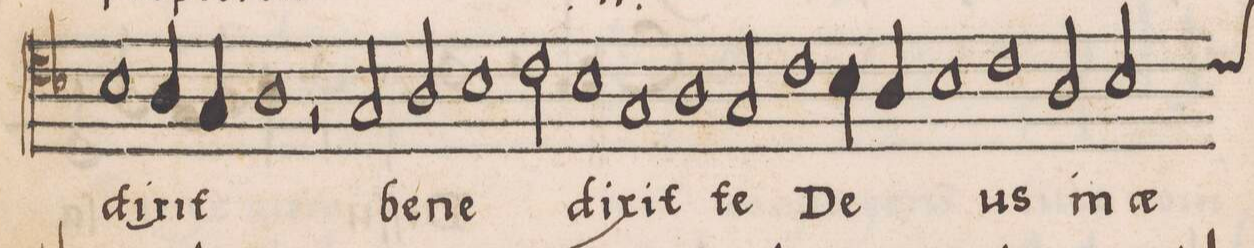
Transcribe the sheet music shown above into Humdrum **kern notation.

**kern	**text
*I"ALTVS	*
*clefC4	*
*k[b-]	*
*met(C)	*
*M2/1	*
1B-\	-di-
=23-	=23-
4A/	-xit
4G/	.
1A	.
=24-	=24-
2r	.
2G/	.
2A/	be-
1B-\	-ne-
=25-	=25-
2c\	.
1B-	-di-
=26-	=26-
1G	-xit
1A	.
=27-	=27-
2G/	te
1c	De-
4B-\	.
4A/	.
=28-	=28-
1B-	.
1c	-us
=29-	=29-
2A/	in
*custos:c	*
2B-/	ae-
*-	*-
